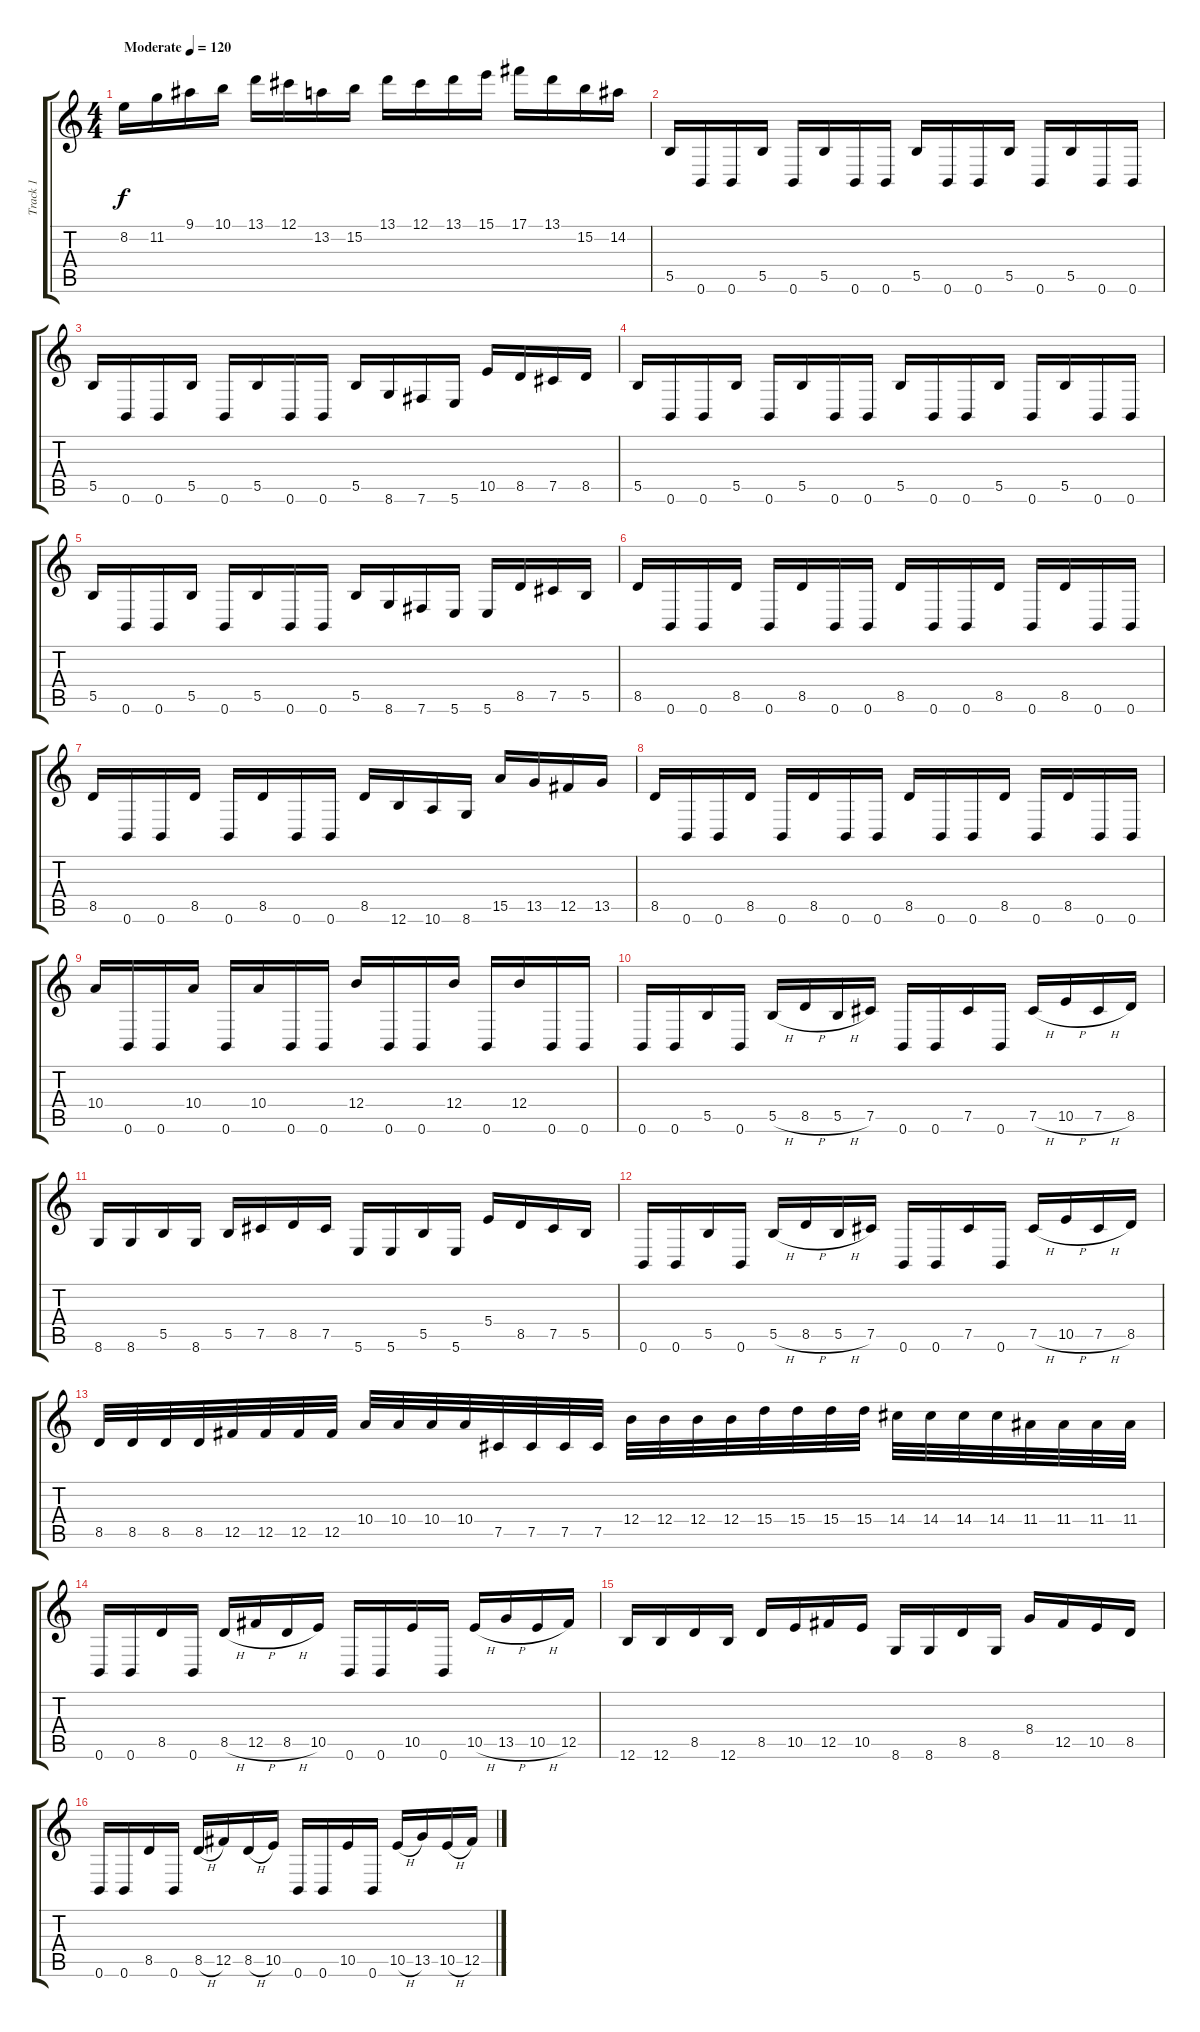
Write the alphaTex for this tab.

\track ("Track 1" "Track 1") {instrument distortionguitar}
\staff {score tabs}
\tuning (Db4 Ab3 E3 B2 Gb2 B1) {hide}
\ts (4 4)
\tempo (120 "Moderate")
\clef g2
\ks c
8.2.16{dy f instrument distortionguitar} 11.2.16 9.1.16 10.1.16 13.1.16 12.1.16 13.2.16 15.2.16 13.1.16 12.1.16 13.1.16 15.1.16 17.1.16 13.1.16 15.2.16 14.2.16 |
5.5.16 0.6.16 0.6.16 5.5.16 0.6.16 5.5.16 0.6.16 0.6.16 5.5.16 0.6.16 0.6.16 5.5.16 0.6.16 5.5.16 0.6.16 0.6.16 |
5.5.16 0.6.16 0.6.16 5.5.16 0.6.16 5.5.16 0.6.16 0.6.16 5.5.16 8.6.16 7.6.16 5.6.16 10.5.16 8.5.16 7.5.16 8.5.16 |
5.5.16 0.6.16 0.6.16 5.5.16 0.6.16 5.5.16 0.6.16 0.6.16 5.5.16 0.6.16 0.6.16 5.5.16 0.6.16 5.5.16 0.6.16 0.6.16 |
5.5.16 0.6.16 0.6.16 5.5.16 0.6.16 5.5.16 0.6.16 0.6.16 5.5.16 8.6.16 7.6.16 5.6.16 5.6.16 8.5.16 7.5.16 5.5.16 |
8.5.16 0.6.16 0.6.16 8.5.16 0.6.16 8.5.16 0.6.16 0.6.16 8.5.16 0.6.16 0.6.16 8.5.16 0.6.16 8.5.16 0.6.16 0.6.16 |
8.5.16 0.6.16 0.6.16 8.5.16 0.6.16 8.5.16 0.6.16 0.6.16 8.5.16 12.6.16 10.6.16 8.6.16 15.5.16 13.5.16 12.5.16 13.5.16 |
8.5.16 0.6.16 0.6.16 8.5.16 0.6.16 8.5.16 0.6.16 0.6.16 8.5.16 0.6.16 0.6.16 8.5.16 0.6.16 8.5.16 0.6.16 0.6.16 |
10.4.16 0.6.16 0.6.16 10.4.16 0.6.16 10.4.16 0.6.16 0.6.16 12.4.16 0.6.16 0.6.16 12.4.16 0.6.16 12.4.16 0.6.16 0.6.16 |
0.6.16 0.6.16 5.5.16 0.6.16 5.5{h}.16 8.5{h}.16 5.5{h}.16 7.5.16 0.6.16 0.6.16 7.5.16 0.6.16 7.5{h}.16 10.5{h}.16 7.5{h}.16 8.5.16 |
8.6.16 8.6.16 5.5.16 8.6.16 5.5.16 7.5.16 8.5.16 7.5.16 5.6.16 5.6.16 5.5.16 5.6.16 5.4.16 8.5.16 7.5.16 5.5.16 |
0.6.16 0.6.16 5.5.16 0.6.16 5.5{h}.16 8.5{h}.16 5.5{h}.16 7.5.16 0.6.16 0.6.16 7.5.16 0.6.16 7.5{h}.16 10.5{h}.16 7.5{h}.16 8.5.16 |
8.5.32 8.5.32 8.5.32 8.5.32 12.5.32 12.5.32 12.5.32 12.5.32 10.4.32 10.4.32 10.4.32 10.4.32 7.5.32 7.5.32 7.5.32 7.5.32 12.4.32 12.4.32 12.4.32 12.4.32 15.4.32 15.4.32 15.4.32 15.4.32 14.4.32 14.4.32 14.4.32 14.4.32 11.4.32 11.4.32 11.4.32 11.4.32 |
0.6.16 0.6.16 8.5.16 0.6.16 8.5{h}.16 12.5{h}.16 8.5{h}.16 10.5.16 0.6.16 0.6.16 10.5.16 0.6.16 10.5{h}.16 13.5{h}.16 10.5{h}.16 12.5.16 |
12.6.16 12.6.16 8.5.16 12.6.16 8.5.16 10.5.16 12.5.16 10.5.16 8.6.16 8.6.16 8.5.16 8.6.16 8.4.16 12.5.16 10.5.16 8.5.16 |
0.6.16 0.6.16 8.5.16 0.6.16 8.5{h}.16 12.5.16 8.5{h}.16 10.5.16 0.6.16 0.6.16 10.5.16 0.6.16 10.5{h}.16 13.5.16 10.5{h}.16 12.5.16
